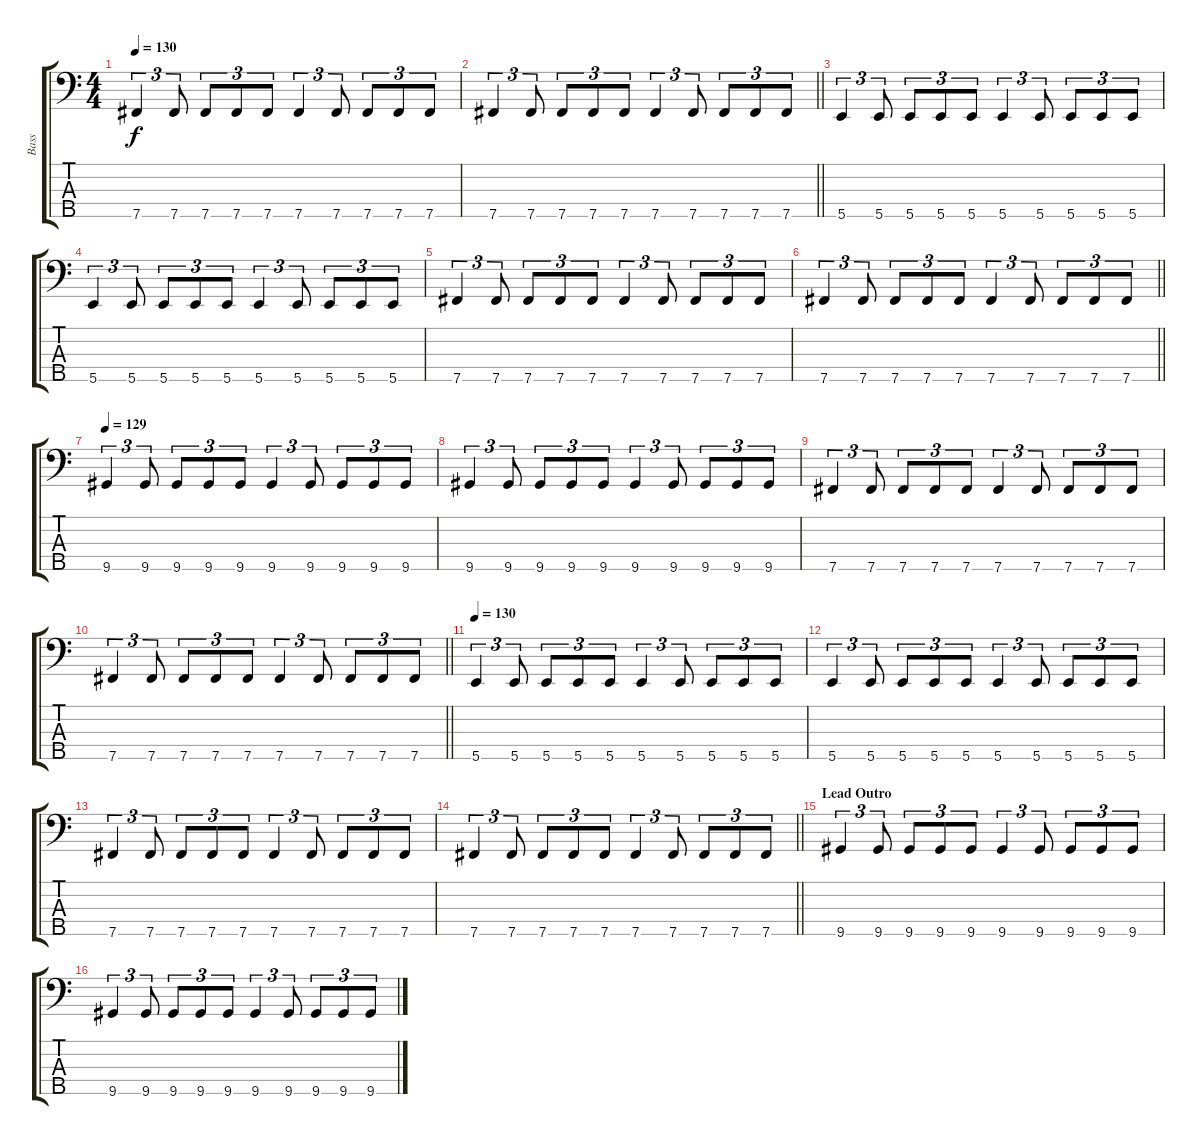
\track ("Bass" "Bass") {instrument electricbassfinger}
\staff {score tabs}
\tuning (G2 D2 A1 E1 B0) {hide}
\ts (4 4)
\tempo 130
\clef f4
\ks c
7.5.4{tu (3 2) dy f} 7.5.8{tu (3 2)} 7.5.8{tu (3 2)} 7.5.8{tu (3 2)} 7.5.8{tu (3 2)} 7.5.4{tu (3 2)} 7.5.8{tu (3 2)} 7.5.8{tu (3 2)} 7.5.8{tu (3 2)} 7.5.8{tu (3 2)} |
\barLineRight lightlight
7.5.4{tu (3 2)} 7.5.8{tu (3 2)} 7.5.8{tu (3 2)} 7.5.8{tu (3 2)} 7.5.8{tu (3 2)} 7.5.4{tu (3 2)} 7.5.8{tu (3 2)} 7.5.8{tu (3 2)} 7.5.8{tu (3 2)} 7.5.8{tu (3 2)} |
\section ("" "")
5.5.4{tu (3 2)} 5.5.8{tu (3 2)} 5.5.8{tu (3 2)} 5.5.8{tu (3 2)} 5.5.8{tu (3 2)} 5.5.4{tu (3 2)} 5.5.8{tu (3 2)} 5.5.8{tu (3 2)} 5.5.8{tu (3 2)} 5.5.8{tu (3 2)} |
5.5.4{tu (3 2)} 5.5.8{tu (3 2)} 5.5.8{tu (3 2)} 5.5.8{tu (3 2)} 5.5.8{tu (3 2)} 5.5.4{tu (3 2)} 5.5.8{tu (3 2)} 5.5.8{tu (3 2)} 5.5.8{tu (3 2)} 5.5.8{tu (3 2)} |
7.5.4{tu (3 2)} 7.5.8{tu (3 2)} 7.5.8{tu (3 2)} 7.5.8{tu (3 2)} 7.5.8{tu (3 2)} 7.5.4{tu (3 2)} 7.5.8{tu (3 2)} 7.5.8{tu (3 2)} 7.5.8{tu (3 2)} 7.5.8{tu (3 2)} |
\barLineRight lightlight
7.5.4{tu (3 2)} 7.5.8{tu (3 2)} 7.5.8{tu (3 2)} 7.5.8{tu (3 2)} 7.5.8{tu (3 2)} 7.5.4{tu (3 2)} 7.5.8{tu (3 2)} 7.5.8{tu (3 2)} 7.5.8{tu (3 2)} 7.5.8{tu (3 2)} |
\section ("" "")
\tempo 129
9.5.4{tu (3 2)} 9.5.8{tu (3 2)} 9.5.8{tu (3 2)} 9.5.8{tu (3 2)} 9.5.8{tu (3 2)} 9.5.4{tu (3 2)} 9.5.8{tu (3 2)} 9.5.8{tu (3 2)} 9.5.8{tu (3 2)} 9.5.8{tu (3 2)} |
9.5.4{tu (3 2)} 9.5.8{tu (3 2)} 9.5.8{tu (3 2)} 9.5.8{tu (3 2)} 9.5.8{tu (3 2)} 9.5.4{tu (3 2)} 9.5.8{tu (3 2)} 9.5.8{tu (3 2)} 9.5.8{tu (3 2)} 9.5.8{tu (3 2)} |
7.5.4{tu (3 2)} 7.5.8{tu (3 2)} 7.5.8{tu (3 2)} 7.5.8{tu (3 2)} 7.5.8{tu (3 2)} 7.5.4{tu (3 2)} 7.5.8{tu (3 2)} 7.5.8{tu (3 2)} 7.5.8{tu (3 2)} 7.5.8{tu (3 2)} |
\barLineRight lightlight
7.5.4{tu (3 2)} 7.5.8{tu (3 2)} 7.5.8{tu (3 2)} 7.5.8{tu (3 2)} 7.5.8{tu (3 2)} 7.5.4{tu (3 2)} 7.5.8{tu (3 2)} 7.5.8{tu (3 2)} 7.5.8{tu (3 2)} 7.5.8{tu (3 2)} |
\section ("" "")
\tempo 130
5.5.4{tu (3 2)} 5.5.8{tu (3 2)} 5.5.8{tu (3 2)} 5.5.8{tu (3 2)} 5.5.8{tu (3 2)} 5.5.4{tu (3 2)} 5.5.8{tu (3 2)} 5.5.8{tu (3 2)} 5.5.8{tu (3 2)} 5.5.8{tu (3 2)} |
5.5.4{tu (3 2)} 5.5.8{tu (3 2)} 5.5.8{tu (3 2)} 5.5.8{tu (3 2)} 5.5.8{tu (3 2)} 5.5.4{tu (3 2)} 5.5.8{tu (3 2)} 5.5.8{tu (3 2)} 5.5.8{tu (3 2)} 5.5.8{tu (3 2)} |
7.5.4{tu (3 2)} 7.5.8{tu (3 2)} 7.5.8{tu (3 2)} 7.5.8{tu (3 2)} 7.5.8{tu (3 2)} 7.5.4{tu (3 2)} 7.5.8{tu (3 2)} 7.5.8{tu (3 2)} 7.5.8{tu (3 2)} 7.5.8{tu (3 2)} |
\barLineRight lightlight
7.5.4{tu (3 2)} 7.5.8{tu (3 2)} 7.5.8{tu (3 2)} 7.5.8{tu (3 2)} 7.5.8{tu (3 2)} 7.5.4{tu (3 2)} 7.5.8{tu (3 2)} 7.5.8{tu (3 2)} 7.5.8{tu (3 2)} 7.5.8{tu (3 2)} |
\section ("" "Lead Outro")
9.5.4{tu (3 2)} 9.5.8{tu (3 2)} 9.5.8{tu (3 2)} 9.5.8{tu (3 2)} 9.5.8{tu (3 2)} 9.5.4{tu (3 2)} 9.5.8{tu (3 2)} 9.5.8{tu (3 2)} 9.5.8{tu (3 2)} 9.5.8{tu (3 2)} |
9.5.4{tu (3 2)} 9.5.8{tu (3 2)} 9.5.8{tu (3 2)} 9.5.8{tu (3 2)} 9.5.8{tu (3 2)} 9.5.4{tu (3 2)} 9.5.8{tu (3 2)} 9.5.8{tu (3 2)} 9.5.8{tu (3 2)} 9.5.8{tu (3 2)}
